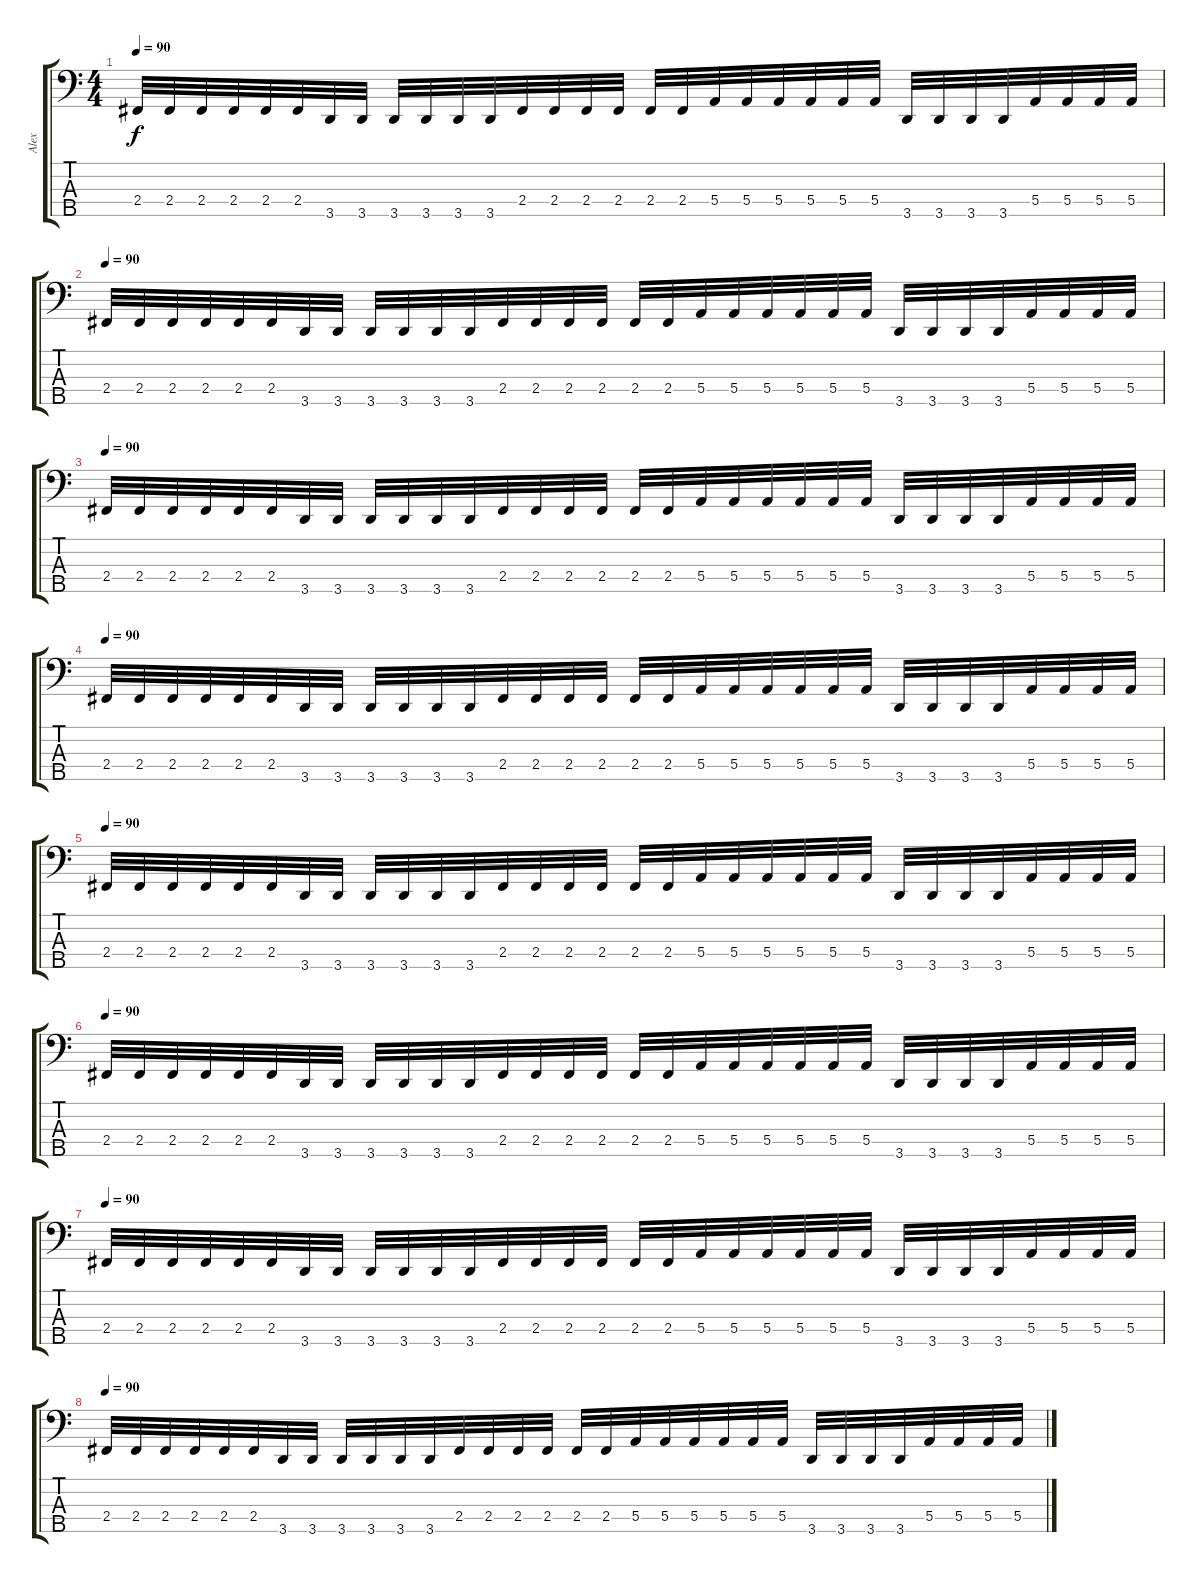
\track ("Alex" "Alex") {instrument electricbassfinger}
\staff {score tabs}
\tuning (G2 D2 A1 E1 B0) {hide}
\ts (4 4)
\tempo 90
\clef f4
\ks c
2.4.32{dy f} 2.4.32 2.4.32 2.4.32 2.4.32 2.4.32 3.5.32 3.5.32 3.5.32 3.5.32 3.5.32 3.5.32 2.4.32 2.4.32 2.4.32 2.4.32 2.4.32 2.4.32 5.4.32 5.4.32 5.4.32 5.4.32 5.4.32 5.4.32 3.5.32 3.5.32 3.5.32 3.5.32 5.4.32 5.4.32 5.4.32 5.4.32 |
\tempo 90
2.4.32 2.4.32 2.4.32 2.4.32 2.4.32 2.4.32 3.5.32 3.5.32 3.5.32 3.5.32 3.5.32 3.5.32 2.4.32 2.4.32 2.4.32 2.4.32 2.4.32 2.4.32 5.4.32 5.4.32 5.4.32 5.4.32 5.4.32 5.4.32 3.5.32 3.5.32 3.5.32 3.5.32 5.4.32 5.4.32 5.4.32 5.4.32 |
\tempo 90
2.4.32 2.4.32 2.4.32 2.4.32 2.4.32 2.4.32 3.5.32 3.5.32 3.5.32 3.5.32 3.5.32 3.5.32 2.4.32 2.4.32 2.4.32 2.4.32 2.4.32 2.4.32 5.4.32 5.4.32 5.4.32 5.4.32 5.4.32 5.4.32 3.5.32 3.5.32 3.5.32 3.5.32 5.4.32 5.4.32 5.4.32 5.4.32 |
\tempo 90
2.4.32 2.4.32 2.4.32 2.4.32 2.4.32 2.4.32 3.5.32 3.5.32 3.5.32 3.5.32 3.5.32 3.5.32 2.4.32 2.4.32 2.4.32 2.4.32 2.4.32 2.4.32 5.4.32 5.4.32 5.4.32 5.4.32 5.4.32 5.4.32 3.5.32 3.5.32 3.5.32 3.5.32 5.4.32 5.4.32 5.4.32 5.4.32 |
\tempo 90
2.4.32 2.4.32 2.4.32 2.4.32 2.4.32 2.4.32 3.5.32 3.5.32 3.5.32 3.5.32 3.5.32 3.5.32 2.4.32 2.4.32 2.4.32 2.4.32 2.4.32 2.4.32 5.4.32 5.4.32 5.4.32 5.4.32 5.4.32 5.4.32 3.5.32 3.5.32 3.5.32 3.5.32 5.4.32 5.4.32 5.4.32 5.4.32 |
\tempo 90
2.4.32 2.4.32 2.4.32 2.4.32 2.4.32 2.4.32 3.5.32 3.5.32 3.5.32 3.5.32 3.5.32 3.5.32 2.4.32 2.4.32 2.4.32 2.4.32 2.4.32 2.4.32 5.4.32 5.4.32 5.4.32 5.4.32 5.4.32 5.4.32 3.5.32 3.5.32 3.5.32 3.5.32 5.4.32 5.4.32 5.4.32 5.4.32 |
\tempo 90
2.4.32 2.4.32 2.4.32 2.4.32 2.4.32 2.4.32 3.5.32 3.5.32 3.5.32 3.5.32 3.5.32 3.5.32 2.4.32 2.4.32 2.4.32 2.4.32 2.4.32 2.4.32 5.4.32 5.4.32 5.4.32 5.4.32 5.4.32 5.4.32 3.5.32 3.5.32 3.5.32 3.5.32 5.4.32 5.4.32 5.4.32 5.4.32 |
\tempo 90
2.4.32 2.4.32 2.4.32 2.4.32 2.4.32 2.4.32 3.5.32 3.5.32 3.5.32 3.5.32 3.5.32 3.5.32 2.4.32 2.4.32 2.4.32 2.4.32 2.4.32 2.4.32 5.4.32 5.4.32 5.4.32 5.4.32 5.4.32 5.4.32 3.5.32 3.5.32 3.5.32 3.5.32 5.4.32 5.4.32 5.4.32 5.4.32
